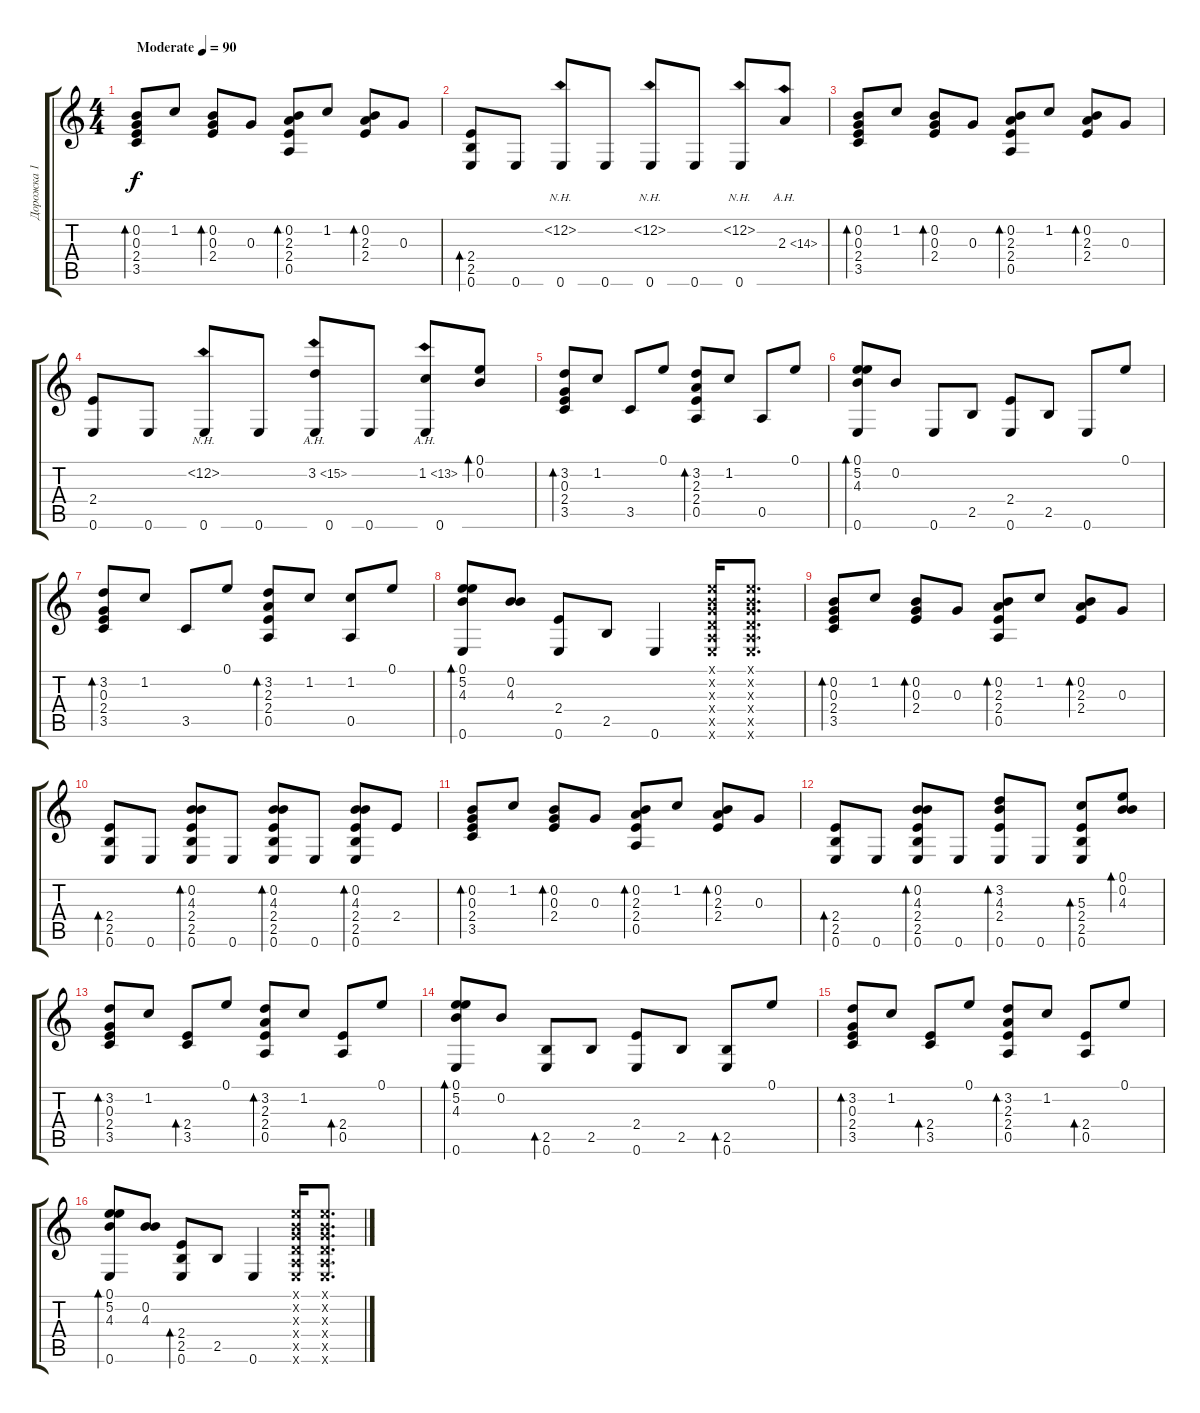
\track ("Дорожка 1" "Дорожка 1") {instrument acousticguitarsteel}
\staff {score tabs}
\tuning (E4 B3 G3 D3 A2 E2) {hide}
\ts (4 4)
\tempo (90 "Moderate")
\clef g2
\ks c
(0.2 0.3 2.4 3.5).8{bd 60 dy f instrument acousticguitarsteel} 1.2.8 (0.2 0.3 2.4).8{bd 60} 0.3.8 (0.2 2.3 2.4 0.5).8{bd 60} 1.2.8 (0.2 2.3 2.4).8{bd 60} 0.3.8 |
(2.4 2.5 0.6).8{bd 60} 0.6.8 (12.2{nh} 0.6).8 0.6.8 (12.2{nh} 0.6).8 0.6.8 (12.2{nh} 0.6).8 2.3{ah 12}.8 |
(0.2 0.3 2.4 3.5).8{bd 60} 1.2.8 (0.2 0.3 2.4).8{bd 60} 0.3.8 (0.2 2.3 2.4 0.5).8{bd 60} 1.2.8 (0.2 2.3 2.4).8{bd 60} 0.3.8 |
(2.4 0.6).8 0.6.8 (12.2{nh} 0.6).8 0.6.8 (3.2{ah 12} 0.6).8 0.6.8 (1.2{ah 12} 0.6).8 (0.1 0.2).8{bd 60} |
(3.2 0.3 2.4 3.5).8{bd 60} 1.2.8 3.5.8 0.1.8 (3.2 2.3 2.4 0.5).8{bd 60} 1.2.8 0.5.8 0.1.8 |
(0.1 5.2 4.3 0.6).8{bd 60} 0.2.8 0.6.8 2.5.8 (2.4 0.6).8 2.5.8 0.6.8 0.1.8 |
(3.2 0.3 2.4 3.5).8{bd 60} 1.2.8 3.5.8 0.1.8 (3.2 2.3 2.4 0.5).8{bd 60} 1.2.8 (1.2 0.5).8 0.1.8 |
(0.1 5.2 4.3 0.6).8{bd 60} (0.2 4.3).8 (2.4 0.6).8 2.5.8 0.6.4 (0.1{x} 0.2{x} 0.3{x} 0.4{x} 0.5{x} 0.6{x}).16 (0.1{x} 0.2{x} 0.3{x} 0.4{x} 0.5{x} 0.6{x}).8{d} |
(0.2 0.3 2.4 3.5).8{bd 60} 1.2.8 (0.2 0.3 2.4).8{bd 60} 0.3.8 (0.2 2.3 2.4 0.5).8{bd 60} 1.2.8 (0.2 2.3 2.4).8{bd 60} 0.3.8 |
(2.4 2.5 0.6).8{bd 60} 0.6.8 (0.2 4.3 2.4 2.5 0.6).8{bd 60} 0.6.8 (0.2 4.3 2.4 2.5 0.6).8{bd 60} 0.6.8 (0.2 4.3 2.4 2.5 0.6).8{bd 60} 2.4.8 |
(0.2 0.3 2.4 3.5).8{bd 60} 1.2.8 (0.2 0.3 2.4).8{bd 60} 0.3.8 (0.2 2.3 2.4 0.5).8{bd 60} 1.2.8 (0.2 2.3 2.4).8{bd 60} 0.3.8 |
(2.4 2.5 0.6).8{bd 60} 0.6.8 (0.2 4.3 2.4 2.5 0.6).8{bd 60} 0.6.8 (3.2 4.3 2.4 0.6).8{bd 60} 0.6.8 (5.3 2.4 2.5 0.6).8{bd 60} (0.1 0.2 4.3).8{bd 60} |
(3.2 0.3 2.4 3.5).8{bd 60} 1.2.8 (2.4 3.5).8{bd 60} 0.1.8 (3.2 2.3 2.4 0.5).8{bd 60} 1.2.8 (2.4 0.5).8{bd 60} 0.1.8 |
(0.1 5.2 4.3 0.6).8{bd 60} 0.2.8 (2.5 0.6).8{bd 60} 2.5.8 (2.4 0.6).8 2.5.8 (2.5 0.6).8{bd 60} 0.1.8 |
(3.2 0.3 2.4 3.5).8{bd 60} 1.2.8 (2.4 3.5).8{bd 60} 0.1.8 (3.2 2.3 2.4 0.5).8{bd 60} 1.2.8 (2.4 0.5).8{bd 60} 0.1.8 |
(0.1 5.2 4.3 0.6).8{bd 60} (0.2 4.3).8 (2.4 2.5 0.6).8{bd 60} 2.5.8 0.6.4 (0.1{x} 0.2{x} 0.3{x} 0.4{x} 0.5{x} 0.6{x}).16 (0.1{x} 0.2{x} 0.3{x} 0.4{x} 0.5{x} 0.6{x}).8{d}
